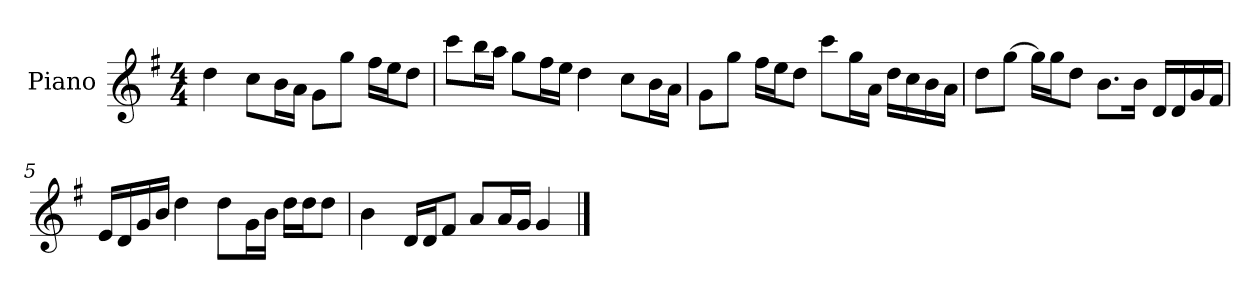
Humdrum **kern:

**kern
*part1
*staff1
*I"Piano
*I'P-no
*clefG2
*k[f#]
*M4/4
*MM90
=1
4dd\
8cc\L
16b\L
16a\JJ
8g\L
8gg\J
16ff#\LL
16ee\J
8dd\J
=2
8ccc\L
16bb\L
16aa\JJ
8gg\L
16ff#\L
16ee\JJ
4dd\
8cc\L
16b\L
16a\JJ
=3
8g\L
8gg\J
16ff#\LL
16ee\J
8dd\J
8ccc\L
16gg\L
16a\JJ
16dd\LL
16cc\
16b\
16a\JJ
!!LO:LB:g=z
=4
8dd\L
[8gg\J
16gg\LL]
16gg\J
8dd\J
8.b\L
16b\Jk
16d/LL
16d/
16g/
16f#/JJ
=5
16e/LL
16d/
16g/
16b/JJ
4dd\
8dd\L
16g\L
16b\JJ
16dd\LL
16dd\J
8dd\J
=6
4b\
16d/LL
16d/J
8f#/J
8a/L
16a/L
16g/JJ
4g/
==
*-
